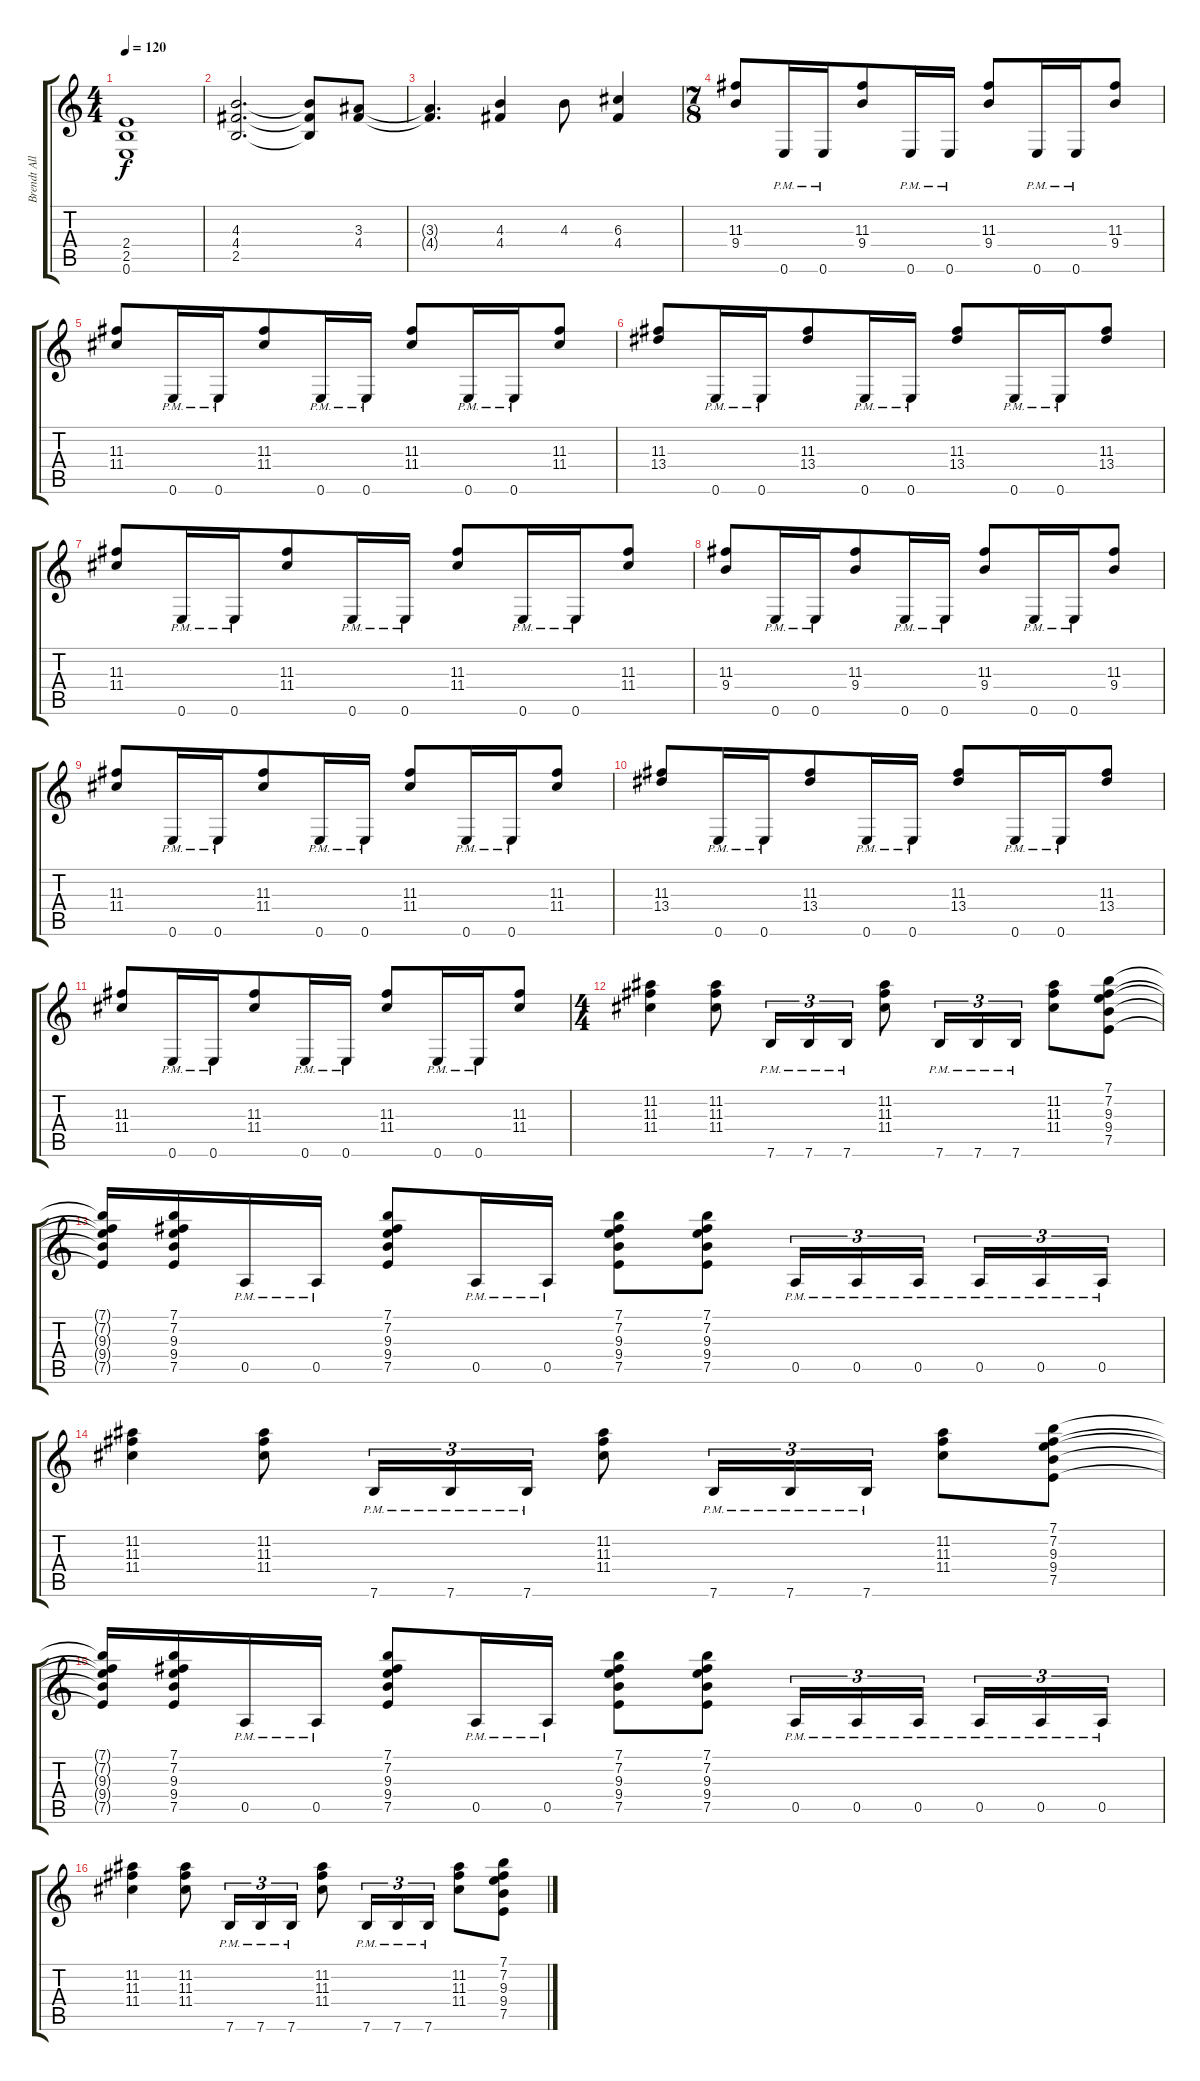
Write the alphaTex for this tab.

\track ("Brendt Allman" "Brendt All") {instrument distortionguitar}
\staff {score tabs}
\tuning (E4 B3 G3 D3 A2 E2) {hide}
\ts (4 4)
\tempo 120
\clef g2
\ks c
(2.4{t} 2.5{t} 0.6{t}).1{dy f} |
(4.3 4.4 2.5).2{d} (4.3{t} 4.4{t} 2.5{t}).8 (3.3 4.4).8 |
(3.3{t} 4.4{t}).4{d} (4.3 4.4).4 4.3.8 (6.3 4.4).4 |
\ts (7 8)
(11.3 9.4).8 0.6{pm}.16 0.6{pm}.16 (11.3 9.4).8 0.6{pm}.16 0.6{pm}.16 (11.3 9.4).8 0.6{pm}.16 0.6{pm}.16 (11.3 9.4).8 |
(11.3 11.4).8 0.6{pm}.16 0.6{pm}.16 (11.3 11.4).8 0.6{pm}.16 0.6{pm}.16 (11.3 11.4).8 0.6{pm}.16 0.6{pm}.16 (11.3 11.4).8 |
(11.3 13.4).8 0.6{pm}.16 0.6{pm}.16 (11.3 13.4).8 0.6{pm}.16 0.6{pm}.16 (11.3 13.4).8 0.6{pm}.16 0.6{pm}.16 (11.3 13.4).8 |
(11.3 11.4).8 0.6{pm}.16 0.6{pm}.16 (11.3 11.4).8 0.6{pm}.16 0.6{pm}.16 (11.3 11.4).8 0.6{pm}.16 0.6{pm}.16 (11.3 11.4).8 |
(11.3 9.4).8 0.6{pm}.16 0.6{pm}.16 (11.3 9.4).8 0.6{pm}.16 0.6{pm}.16 (11.3 9.4).8 0.6{pm}.16 0.6{pm}.16 (11.3 9.4).8 |
(11.3 11.4).8 0.6{pm}.16 0.6{pm}.16 (11.3 11.4).8 0.6{pm}.16 0.6{pm}.16 (11.3 11.4).8 0.6{pm}.16 0.6{pm}.16 (11.3 11.4).8 |
(11.3 13.4).8 0.6{pm}.16 0.6{pm}.16 (11.3 13.4).8 0.6{pm}.16 0.6{pm}.16 (11.3 13.4).8 0.6{pm}.16 0.6{pm}.16 (11.3 13.4).8 |
(11.3 11.4).8 0.6{pm}.16 0.6{pm}.16 (11.3 11.4).8 0.6{pm}.16 0.6{pm}.16 (11.3 11.4).8 0.6{pm}.16 0.6{pm}.16 (11.3 11.4).8 |
\ts (4 4)
(11.2 11.3 11.4).4 (11.2 11.3 11.4).8 7.6{pm}.16{tu (3 2)} 7.6{pm}.16{tu (3 2)} 7.6{pm}.16{tu (3 2)} (11.2 11.3 11.4).8 7.6{pm}.16{tu (3 2)} 7.6{pm}.16{tu (3 2)} 7.6{pm}.16{tu (3 2)} (11.2 11.3 11.4).8 (7.1 7.2 9.3 9.4 7.5).8 |
(7.1{t} 7.2{t} 9.3{t} 9.4{t} 7.5{t}).16 (7.1 7.2 9.3 9.4 7.5).16 0.5{pm}.16 0.5{pm}.16 (7.1 7.2 9.3 9.4 7.5).8 0.5{pm}.16 0.5{pm}.16 (7.1 7.2 9.3 9.4 7.5).8 (7.1 7.2 9.3 9.4 7.5).8 0.5{pm}.16{tu (3 2)} 0.5{pm}.16{tu (3 2)} 0.5{pm}.16{tu (3 2) beam splitsecondary} 0.5{pm}.16{tu (3 2)} 0.5{pm}.16{tu (3 2)} 0.5{pm}.16{tu (3 2)} |
(11.2 11.3 11.4).4 (11.2 11.3 11.4).8 7.6{pm}.16{tu (3 2)} 7.6{pm}.16{tu (3 2)} 7.6{pm}.16{tu (3 2)} (11.2 11.3 11.4).8 7.6{pm}.16{tu (3 2)} 7.6{pm}.16{tu (3 2)} 7.6{pm}.16{tu (3 2)} (11.2 11.3 11.4).8 (7.1 7.2 9.3 9.4 7.5).8 |
(7.1{t} 7.2{t} 9.3{t} 9.4{t} 7.5{t}).16 (7.1 7.2 9.3 9.4 7.5).16 0.5{pm}.16 0.5{pm}.16 (7.1 7.2 9.3 9.4 7.5).8 0.5{pm}.16 0.5{pm}.16 (7.1 7.2 9.3 9.4 7.5).8 (7.1 7.2 9.3 9.4 7.5).8 0.5{pm}.16{tu (3 2)} 0.5{pm}.16{tu (3 2)} 0.5{pm}.16{tu (3 2) beam splitsecondary} 0.5{pm}.16{tu (3 2)} 0.5{pm}.16{tu (3 2)} 0.5{pm}.16{tu (3 2)} |
(11.2 11.3 11.4).4 (11.2 11.3 11.4).8 7.6{pm}.16{tu (3 2)} 7.6{pm}.16{tu (3 2)} 7.6{pm}.16{tu (3 2)} (11.2 11.3 11.4).8 7.6{pm}.16{tu (3 2)} 7.6{pm}.16{tu (3 2)} 7.6{pm}.16{tu (3 2)} (11.2 11.3 11.4).8 (7.1 7.2 9.3 9.4 7.5).8
